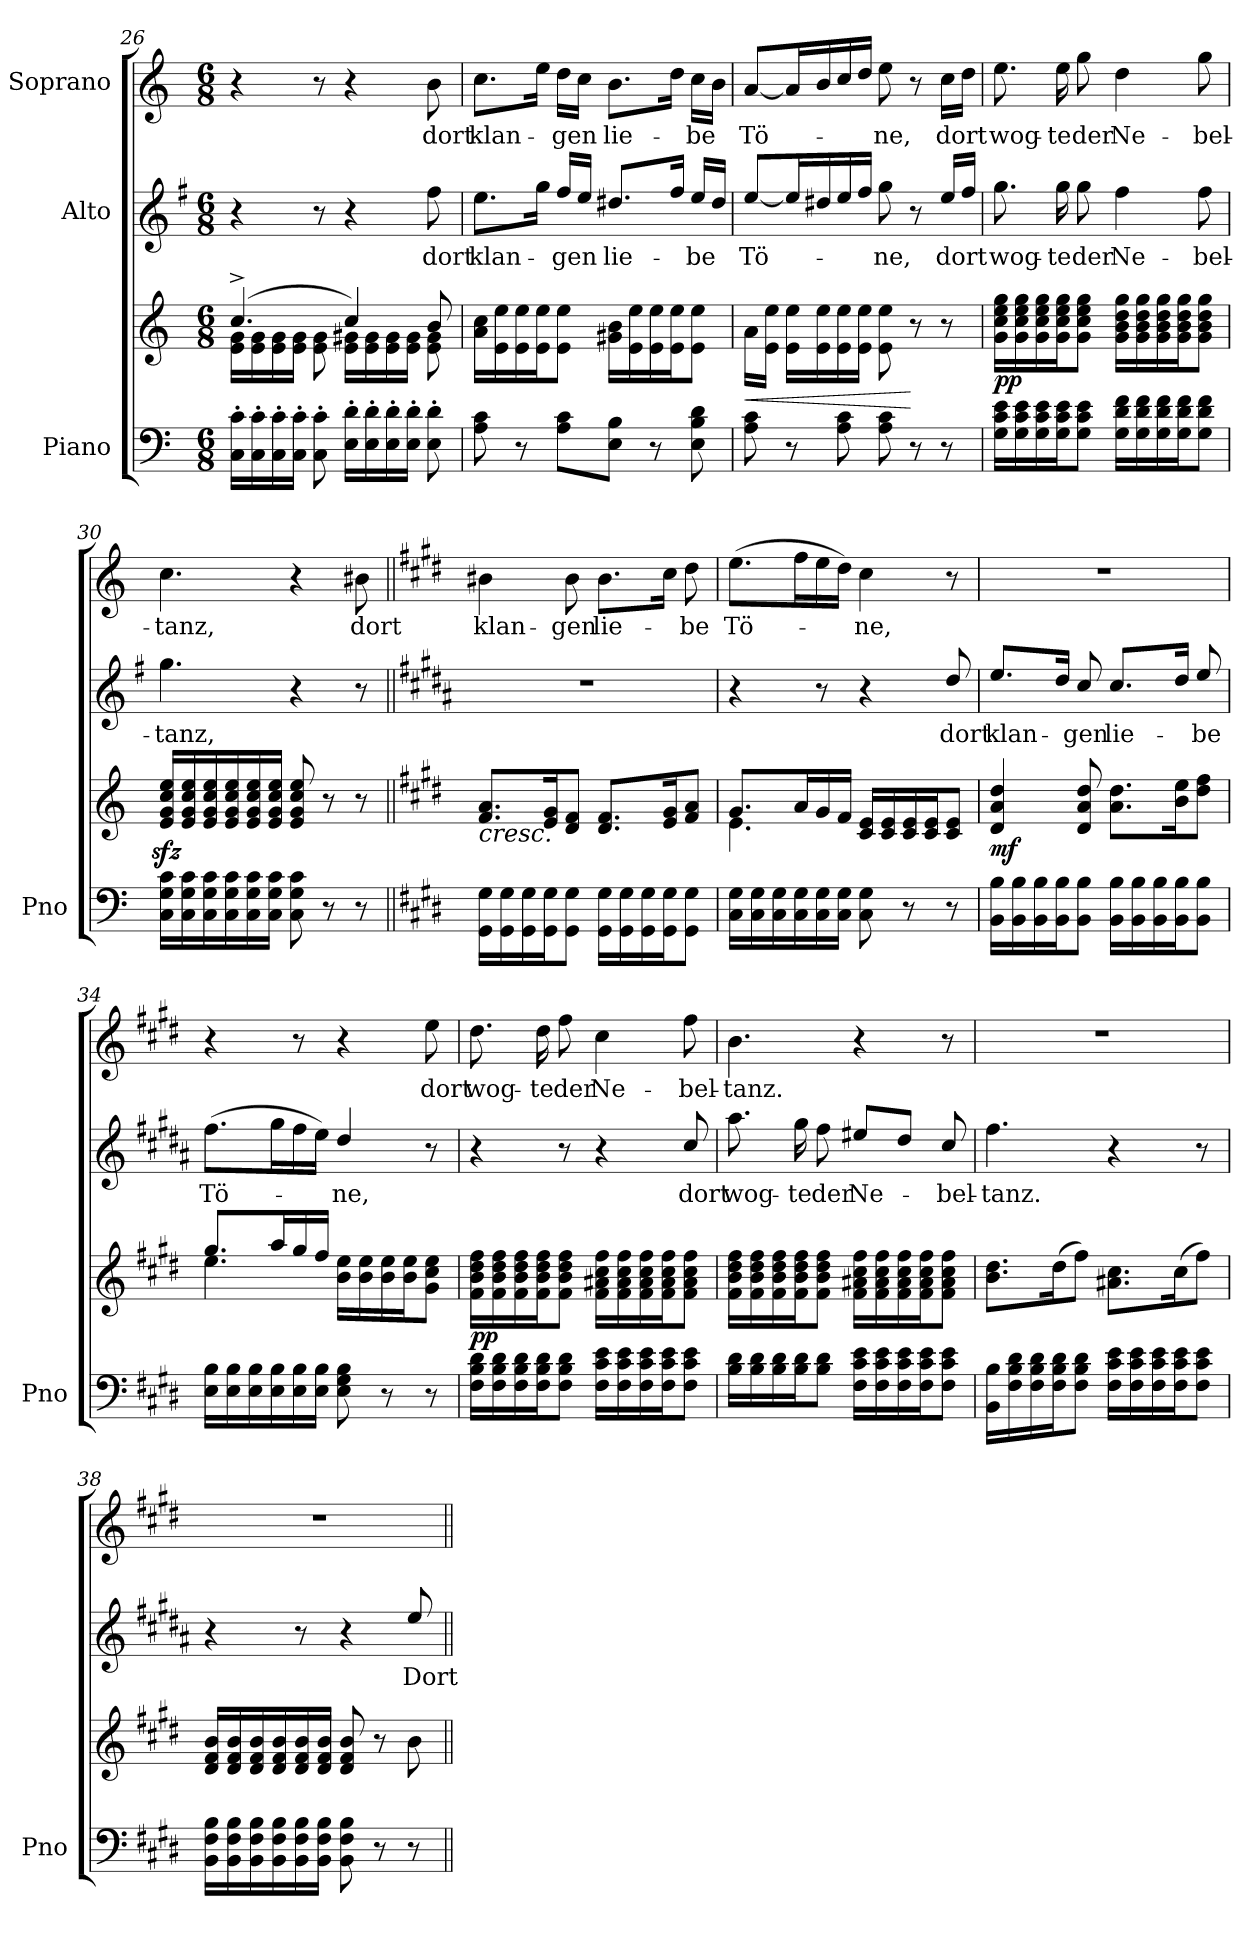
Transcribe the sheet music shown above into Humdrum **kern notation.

**kern	**kern	**dynam	**kern	**text	**kern	**text
*part3	*part3	*part3	*part2	*part2	*part1	*part1
*staff4	*staff3	*staff3/4	*staff2	*staff2	*staff1	*staff1
*I"Piano	*	*	*I"Alto	*	*I"Soprano	*
*I'Pno	*	*	*	*	*	*
*clefF4	*clefG2	*	*clefG2	*	*clefG2	*
*	*	*	*ITrd4c7	*	*	*
*k[]	*k[]	*	*k[]	*	*k[]	*
*M6/8	*M6/8	*	*M6/8	*	*M6/8	*
=26	=26	=26	=26	=26	=26	=26
*	*^	*	*	*	*	*
16C\' 16c\'LL	(>4.cc^/	16e\ 16g\LL	.	4r	.	4r	.
16C\' 16c\'	.	16e\ 16g\	.	.	.	.	.
16C\' 16c\'	.	16e\ 16g\	.	.	.	.	.
16C\' 16c\'JJ	.	16e\ 16g\JJ	.	.	.	.	.
8C\' 8c\'	.	8e\ 8g\	.	8r	.	8r	.
16E\' 16d\'LL	4cc/)	16e\ 16g#X\LL	.	4r	.	4r	.
16E\' 16d\'	.	16e\ 16g#\	.	.	.	.	.
16E\' 16d\'	.	16e\ 16g#\	.	.	.	.	.
16E\' 16d\'JJ	.	16e\ 16g#\JJ	.	.	.	.	.
!	!	!	!	!	!LO:LY:b	!	!LO:LY:b
8E\' 8d\'	8b/	8e\ 8g#\	.	8b\	dort	8b\	dort
!!LO:PB:g=z
=27	=27	=27	=27	=27	=27	=27	=27
!	!	!	!	!	!LO:LY:b	!	!LO:LY:b
*	*v	*v	*	*	*	*	*
8A\ 8c\	16a\ 16cc\LL	.	8.a\L	klan-	8.cc\L	klan-
.	16e\ 16ee\	.	.	.	.	.
8r	16e\ 16ee\	.	.	.	.	.
.	16e\ 16ee\J	.	16cc\Jk	.	16ee\Jk	.
!	!	!	!	!LO:LY:b	!	!LO:LY:b
8A\ 8c\L	8e\ 8ee\J	.	16b/LL	-gen	16dd\LL	-gen
.	.	.	16a/JJ	.	16cc\JJ	.
!	!	!	!	!LO:LY:b	!	!LO:LY:b
8E\ 8B\J	16g#X\ 16b\LL	.	8.g#X/L	lie-	8.b\L	lie-
.	16e\ 16ee\	.	.	.	.	.
8r	16e\ 16ee\	.	.	.	.	.
.	16e\ 16ee\J	.	16b/Jk	.	16dd\Jk	.
!	!	!	!	!LO:LY:b	!	!LO:LY:b
8E\ 8B\ 8d\	8e\ 8ee\J	.	16a/LL	-be	16cc\LL	-be
.	.	.	16g#/JJ	.	16b\JJ	.
=28	=28	=28	=28	=28	=28	=28
!	!	!LO:HP:b	!	!LO:LY:b	!	!LO:LY:b
8A\ 8c\	16a\LL	<	[8a/L	Tö-	[8a/L	Tö-
.	16e\ 16ee\JJ	.	.	.	.	.
8r	16e\ 16ee\LL	.	16a/L]	.	16a/L]	.
.	16e\ 16ee\	.	16g#X/	.	16b/	.
8A\ 8c\	16e\ 16ee\	.	16a/	.	16cc/	.
.	16e\ 16ee\JJ	.	16b/JJ	.	16dd/JJ	.
!	!	!	!	!LO:LY:b	!	!LO:LY:b
8A\ 8c\	8e\ 8ee\	.	8cc\	-ne,	8ee\	-ne,
8r	8r	[	8r	.	8r	.
!	!	!	!	!LO:LY:b	!	!LO:LY:b
8r	8r	.	16a/LL	dort	16cc\LL	dort
.	.	.	16b/JJ	.	16dd\JJ	.
=29	=29	=29	=29	=29	=29	=29
!	!	!LO:DY:b	!	!LO:LY:b	!	!LO:LY:b
16G\ 16c\ 16e\LL	16g\ 16cc\ 16ee\ 16gg\LL	pp	8.cc\	wog-	8.ee\	wog-
16G\ 16c\ 16e\	16g\ 16cc\ 16ee\ 16gg\	.	.	.	.	.
16G\ 16c\ 16e\	16g\ 16cc\ 16ee\ 16gg\	.	.	.	.	.
!	!	!	!	!LO:LY:b	!	!LO:LY:b
16G\ 16c\ 16e\J	16g\ 16cc\ 16ee\ 16gg\J	.	16cc\	-te	16ee\	-te
!	!	!	!	!LO:LY:b	!	!LO:LY:b
8G\ 8c\ 8e\J	8g\ 8cc\ 8ee\ 8gg\J	.	8cc\	der	8gg\	der
!	!	!	!	!LO:LY:b	!	!LO:LY:b
16G\ 16d\ 16f\LL	16g\ 16b\ 16dd\ 16gg\LL	.	4b\	Ne-	4dd\	Ne-
16G\ 16d\ 16f\	16g\ 16b\ 16dd\ 16gg\	.	.	.	.	.
16G\ 16d\ 16f\	16g\ 16b\ 16dd\ 16gg\	.	.	.	.	.
16G\ 16d\ 16f\J	16g\ 16b\ 16dd\ 16gg\J	.	.	.	.	.
!	!	!	!	!LO:LY:b	!	!LO:LY:b
8G\ 8d\ 8f\J	8g\ 8b\ 8dd\ 8gg\J	.	8b\	-bel-	8gg\	-bel-
=30	=30	=30	=30	=30	=30	=30
!	!	!	!	!LO:LY:b	!	!LO:LY:b
16C\ 16G\ 16c\LL	16e/zz< 16g/zz< 16cc/zz< 16ee/zz<LL	.	4.cc\	-tanz,	4.cc\	-tanz,
16C\ 16G\ 16c\	16e/ 16g/ 16cc/ 16ee/	.	.	.	.	.
16C\ 16G\ 16c\	16e/ 16g/ 16cc/ 16ee/	.	.	.	.	.
16C\ 16G\ 16c\	16e/ 16g/ 16cc/ 16ee/	.	.	.	.	.
16C\ 16G\ 16c\	16e/ 16g/ 16cc/ 16ee/	.	.	.	.	.
16C\ 16G\ 16c\JJ	16e/ 16g/ 16cc/ 16ee/JJ	.	.	.	.	.
8C\ 8G\ 8c\	8e/ 8g/ 8cc/ 8ee/	.	4r	.	4r	.
8r	8r	.	.	.	.	.
!	!	!	!	!	!	!LO:LY:b
8r	8r	.	8r	.	8b#X\	dort
!!LO:LB:g=z
=31||	=31||	=31||	=31||	=31||	=31||	=31||
*k[f#c#g#d#]	*k[f#c#g#d#]	*	*k[f#c#g#d#]	*	*k[f#c#g#d#]	*
!	!LO:TX:b:i:t=cresc.	!	!	!	!	!
!	!	!	!	!	!	!LO:LY:b
16GG#\ 16G#\LL	8.f#/ 8.a/L	.	2.r	.	4b#X\	klan-
16GG#\ 16G#\	.	.	.	.	.	.
16GG#\ 16G#\	.	.	.	.	.	.
16GG#\ 16G#\J	16e/ 16g#/K	.	.	.	.	.
!	!	!	!	!	!	!LO:LY:b
8GG#\ 8G#\J	8d#/ 8f#/J	.	.	.	8b#\	-gen
!	!	!	!	!	!	!LO:LY:b
16GG#\ 16G#\LL	8.d#/ 8.f#/L	.	.	.	8.b#\L	lie-
16GG#\ 16G#\	.	.	.	.	.	.
16GG#\ 16G#\	.	.	.	.	.	.
16GG#\ 16G#\J	16e/ 16g#/K	.	.	.	16cc#\Jk	.
!	!	!	!	!	!	!LO:LY:b
8GG#\ 8G#\J	8f#/ 8a/J	.	.	.	8dd#\	-be
=32	=32	=32	=32	=32	=32	=32
*	*^	*	*	*	*	*
!	!	!	!	!	!	!	!LO:LY:b
16C#\ 16G#\LL	8.g#/L	4.e\	.	4r	.	(>8.ee\L	Tö-
16C#\ 16G#\	.	.	.	.	.	.	.
16C#\ 16G#\	.	.	.	.	.	.	.
16C#\ 16G#\	16a/L	.	.	.	.	16ff#\L	.
16C#\ 16G#\	16g#/	.	.	8r	.	16ee\	.
16C#\ 16G#\JJ	16f#/JJ	.	.	.	.	16dd#\JJ)	.
!	!	!	!	!	!	!	!LO:LY:b
8C#\ 8G#\	16c#/ 16e/LL	4.ryy	.	4r	.	4cc#\	-ne,
.	16c#/ 16e/	.	.	.	.	.	.
8r	16c#/ 16e/	.	.	.	.	.	.
.	16c#/ 16e/J	.	.	.	.	.	.
!	!	!	!	!	!LO:LY:b	!	!
8r	8c#/ 8e/J	.	.	8g#/	dort	8r	.
*	*v	*v	*	*	*	*	*
=33	=33	=33	=33	=33	=33	=33
!	!	!LO:DY:b	!	!LO:LY:b	!	!
16BB\ 16B\LL	4d#/ 4a/ 4dd#/	mf	8.a/L	klan-	2.r	.
16BB\ 16B\	.	.	.	.	.	.
16BB\ 16B\	.	.	.	.	.	.
16BB\ 16B\J	.	.	16g#/Jk	.	.	.
!	!	!	!	!LO:LY:b	!	!
8BB\ 8B\J	8d#/ 8a/ 8dd#/	.	8f#/	-gen	.	.
!	!	!	!	!LO:LY:b	!	!
16BB\ 16B\LL	8.a\ 8.dd#\L	.	8.f#/L	lie-	.	.
16BB\ 16B\	.	.	.	.	.	.
16BB\ 16B\	.	.	.	.	.	.
16BB\ 16B\J	16b\ 16ee\K	.	16g#/Jk	.	.	.
!	!	!	!	!LO:LY:b	!	!
8BB\ 8B\J	8dd#\ 8ff#\J	.	8a/	-be	.	.
=34	=34	=34	=34	=34	=34	=34
*	*^	*	*	*	*	*
!	!	!	!	!	!LO:LY:b	!	!
16E\ 16B\LL	8.gg#/L	4.ee\	.	(>8.b\L	Tö-	4r	.
16E\ 16B\	.	.	.	.	.	.	.
16E\ 16B\	.	.	.	.	.	.	.
16E\ 16B\	16aa/L	.	.	16cc#\L	.	.	.
16E\ 16B\	16gg#/	.	.	16b\	.	8r	.
16E\ 16B\JJ	16ff#/JJ	.	.	16a\JJ)	.	.	.
!	!	!	!	!	!LO:LY:b	!	!
8E\ 8G#\ 8B\	16b\ 16ee\LL	4.ryy	.	4g#/	-ne,	4r	.
.	16b\ 16ee\	.	.	.	.	.	.
8r	16b\ 16ee\	.	.	.	.	.	.
.	16b\ 16ee\J	.	.	.	.	.	.
!	!	!	!	!	!	!	!LO:LY:b
8r	8g#\ 8cc#\ 8ee\J	.	.	8r	.	8ee\	dort
*	*v	*v	*	*	*	*	*
!!LO:LB:g=z
=35	=35	=35	=35	=35	=35	=35
!	!	!LO:DY:b	!	!	!	!LO:LY:b
16F#\ 16B\ 16d#\LL	16f#\ 16b\ 16dd#\ 16ff#\LL	pp	4r	.	8.dd#\	wog-
16F#\ 16B\ 16d#\	16f#\ 16b\ 16dd#\ 16ff#\	.	.	.	.	.
16F#\ 16B\ 16d#\	16f#\ 16b\ 16dd#\ 16ff#\	.	.	.	.	.
!	!	!	!	!	!	!LO:LY:b
16F#\ 16B\ 16d#\J	16f#\ 16b\ 16dd#\ 16ff#\J	.	.	.	16dd#\	-te
!	!	!	!	!	!	!LO:LY:b
8F#\ 8B\ 8d#\J	8f#\ 8b\ 8dd#\ 8ff#\J	.	8r	.	8ff#\	der
!	!	!	!	!	!	!LO:LY:b
16F#\ 16c#\ 16e\LL	16f#\ 16a#X\ 16cc#\ 16ff#\LL	.	4r	.	4cc#\	Ne-
16F#\ 16c#\ 16e\	16f#\ 16a#\ 16cc#\ 16ff#\	.	.	.	.	.
16F#\ 16c#\ 16e\	16f#\ 16a#\ 16cc#\ 16ff#\	.	.	.	.	.
16F#\ 16c#\ 16e\J	16f#\ 16a#\ 16cc#\ 16ff#\J	.	.	.	.	.
!	!	!	!	!LO:LY:b	!	!LO:LY:b
8F#\ 8c#\ 8e\J	8f#\ 8a#\ 8cc#\ 8ff#\J	.	8f#/	dort	8ff#\	-bel-
=36	=36	=36	=36	=36	=36	=36
!	!	!	!	!LO:LY:b	!	!LO:LY:b
16B\ 16d#\LL	16f#\ 16b\ 16dd#\ 16ff#\LL	.	8.dd#\	wog-	4.b\	-tanz.
16B\ 16d#\	16f#\ 16b\ 16dd#\ 16ff#\	.	.	.	.	.
16B\ 16d#\	16f#\ 16b\ 16dd#\ 16ff#\	.	.	.	.	.
!	!	!	!	!LO:LY:b	!	!
16B\ 16d#\J	16f#\ 16b\ 16dd#\ 16ff#\J	.	16cc#\	-te	.	.
!	!	!	!	!LO:LY:b	!	!
8B\ 8d#\J	8f#\ 8b\ 8dd#\ 8ff#\J	.	8b\	der	.	.
!	!	!	!	!LO:LY:b	!	!
16F#\ 16c#\ 16e\LL	16f#\ 16a#X\ 16cc#\ 16ff#\LL	.	8a#X/L	Ne-	4r	.
16F#\ 16c#\ 16e\	16f#\ 16a#\ 16cc#\ 16ff#\	.	.	.	.	.
16F#\ 16c#\ 16e\	16f#\ 16a#\ 16cc#\ 16ff#\	.	8g#/J	.	.	.
16F#\ 16c#\ 16e\J	16f#\ 16a#\ 16cc#\ 16ff#\J	.	.	.	.	.
!	!	!	!	!LO:LY:b	!	!
8F#\ 8c#\ 8e\J	8f#\ 8a#\ 8cc#\ 8ff#\J	.	8f#/	-bel-	8r	.
=37	=37	=37	=37	=37	=37	=37
!	!	!	!	!LO:LY:b	!	!
16BB\ 16B\LL	8.b\ 8.dd#\L	.	4.b\	-tanz.	2.r	.
16F#\ 16B\ 16d#\	.	.	.	.	.	.
16F#\ 16B\ 16d#\	.	.	.	.	.	.
16F#\ 16B\ 16d#\J	(>16dd#\K	.	.	.	.	.
8F#\ 8B\ 8d#\J	8ff#\J)	.	.	.	.	.
16F#\ 16c#\ 16e\LL	8.a#X\ 8.cc#\L	.	4r	.	.	.
16F#\ 16c#\ 16e\	.	.	.	.	.	.
16F#\ 16c#\ 16e\	.	.	.	.	.	.
16F#\ 16c#\ 16e\J	(>16cc#\K	.	.	.	.	.
8F#\ 8c#\ 8e\J	8ff#\J)	.	8r	.	.	.
=38	=38	=38	=38	=38	=38	=38
16BB\ 16F#\ 16B\LL	16d#/ 16f#/ 16b/LL	.	4r	.	2.r	.
16BB\ 16F#\ 16B\	16d#/ 16f#/ 16b/	.	.	.	.	.
16BB\ 16F#\ 16B\	16d#/ 16f#/ 16b/	.	.	.	.	.
16BB\ 16F#\ 16B\	16d#/ 16f#/ 16b/	.	.	.	.	.
16BB\ 16F#\ 16B\	16d#/ 16f#/ 16b/	.	8r	.	.	.
16BB\ 16F#\ 16B\JJ	16d#/ 16f#/ 16b/JJ	.	.	.	.	.
8BB\ 8F#\ 8B\	8d#/ 8f#/ 8b/	.	4r	.	.	.
8r	8r	.	.	.	.	.
!	!	!	!	!LO:LY:b	!	!
8r	8b\	.	8a/	Dort	.	.
=||	=||	=||	=||	=||	=||	=||
*-	*-	*-	*-	*-	*-	*-
